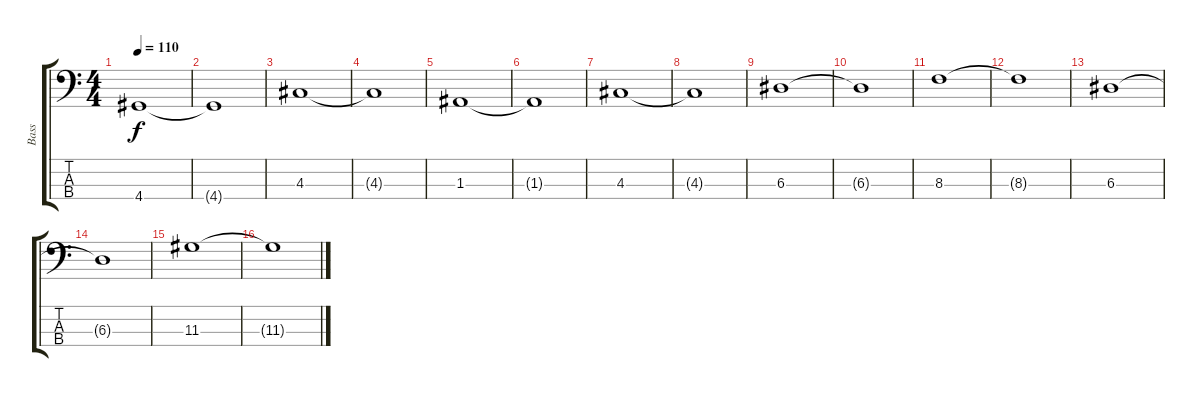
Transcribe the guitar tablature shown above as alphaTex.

\track ("Bass" "Bass") {instrument electricbassfinger}
\staff {score tabs}
\tuning (G2 D2 A1 E1) {hide}
\ts (4 4)
\tempo 110
\clef f4
\ks c
4.4.1{dy f} |
4.4{t}.1 |
4.3.1 |
4.3{t}.1 |
1.3.1 |
1.3{t}.1 |
4.3.1 |
4.3{t}.1 |
6.3.1 |
6.3{t}.1 |
8.3.1 |
8.3{t}.1 |
6.3.1 |
6.3{t}.1 |
11.3.1 |
11.3{t}.1
